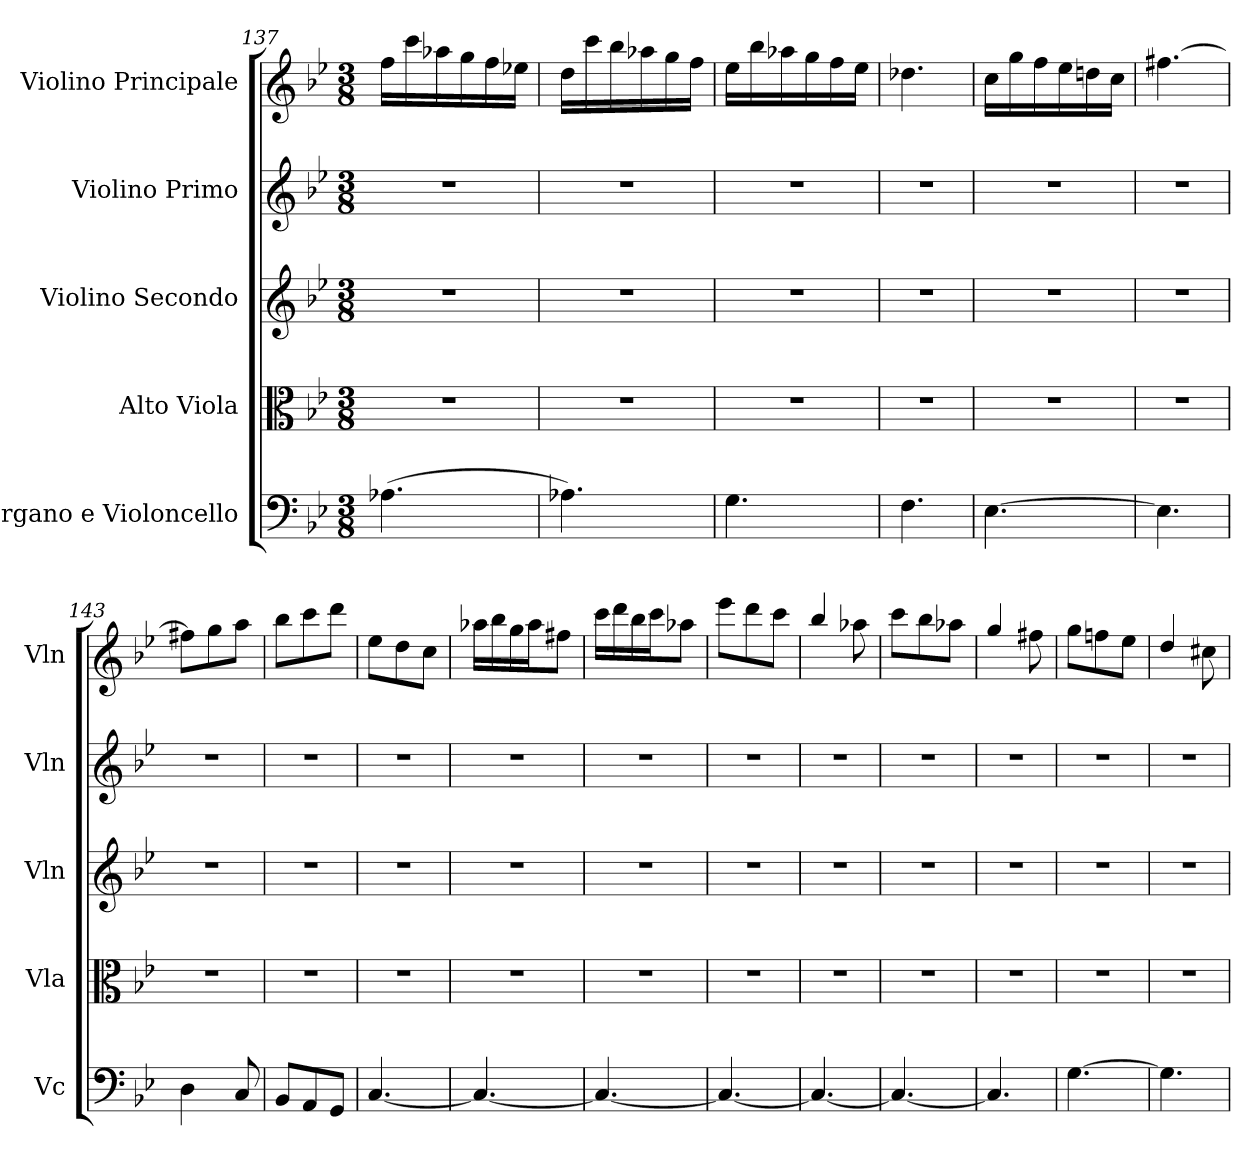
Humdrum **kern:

**kern	**kern	**kern	**kern	**kern
*part5	*part4	*part3	*part2	*part1
*staff5	*staff4	*staff3	*staff2	*staff1
*I"Organo e Violoncello	*I"Alto Viola	*I"Violino Secondo	*I"Violino Primo	*I"Violino Principale
*I'Vc	*I'Vla	*I'Vln	*I'Vln	*I'Vln
*clefF4	*clefC3	*clefG2	*clefG2	*clefG2
*k[b-e-]	*k[b-e-]	*k[b-e-]	*k[b-e-]	*k[b-e-]
*M3/8	*M3/8	*M3/8	*M3/8	*M3/8
=137	=137	=137	=137	=137
[4.A-X\	4.r	4.r	4.r	16ff\LL
.	.	.	.	16ccc\
.	.	.	.	16aa-X\
.	.	.	.	16gg\
.	.	.	.	16ff\
.	.	.	.	16ee-X\JJ
=138	=138	=138	=138	=138
4.A-X\]	4.r	4.r	4.r	16dd\LL
.	.	.	.	16ccc\
.	.	.	.	16bb-\
.	.	.	.	16aa-X\
.	.	.	.	16gg\
.	.	.	.	16ff\JJ
=139	=139	=139	=139	=139
4.G\	4.r	4.r	4.r	16ee-\LL
.	.	.	.	16bb-\
.	.	.	.	16aa-X\
.	.	.	.	16gg\
.	.	.	.	16ff\
.	.	.	.	16ee-\JJ
=140	=140	=140	=140	=140
4.F\	4.r	4.r	4.r	4.dd-X\
=141	=141	=141	=141	=141
[4.E-\	4.r	4.r	4.r	16cc\LL
.	.	.	.	16gg\
.	.	.	.	16ff\
.	.	.	.	16ee-\
.	.	.	.	16ddn\
.	.	.	.	16cc\JJ
=142	=142	=142	=142	=142
4.E-\]	4.r	4.r	4.r	[4.ff#X\
=143	=143	=143	=143	=143
4D\	4.r	4.r	4.r	8ff#X\L]
.	.	.	.	8gg\
8C/	.	.	.	8aa\J
=144	=144	=144	=144	=144
8BB-/L	4.r	4.r	4.r	8bb-\L
8AA/	.	.	.	8ccc\
8GG/J	.	.	.	8ddd\J
=145	=145	=145	=145	=145
[4.C/	4.r	4.r	4.r	8ee-\L
.	.	.	.	8dd\
.	.	.	.	8cc\J
=146	=146	=146	=146	=146
4.C/_	4.r	4.r	4.r	16aa-X\LL
.	.	.	.	16bb-\
.	.	.	.	16gg\
.	.	.	.	16aa-\J
.	.	.	.	8ff#X\J
=147	=147	=147	=147	=147
4.C/_	4.r	4.r	4.r	16ccc\LL
.	.	.	.	16ddd\
.	.	.	.	16bb-\
.	.	.	.	16ccc\J
.	.	.	.	8aa-X\J
=148	=148	=148	=148	=148
4.C/_	4.r	4.r	4.r	8eee-\L
.	.	.	.	8ddd\
.	.	.	.	8ccc\J
=149	=149	=149	=149	=149
4.C/_	4.r	4.r	4.r	4bb-/
.	.	.	.	8aa-X\
=150	=150	=150	=150	=150
4.C/_	4.r	4.r	4.r	8ccc\L
.	.	.	.	8bb-\
.	.	.	.	8aa-X\J
=151	=151	=151	=151	=151
4.C/]	4.r	4.r	4.r	4gg/
.	.	.	.	8ff#X\
=152	=152	=152	=152	=152
[4.G\	4.r	4.r	4.r	8gg\L
.	.	.	.	8ffn\
.	.	.	.	8ee-\J
=153	=153	=153	=153	=153
4.G\]	4.r	4.r	4.r	4dd/
.	.	.	.	8cc#X\
=	=	=	=	=
*-	*-	*-	*-	*-
